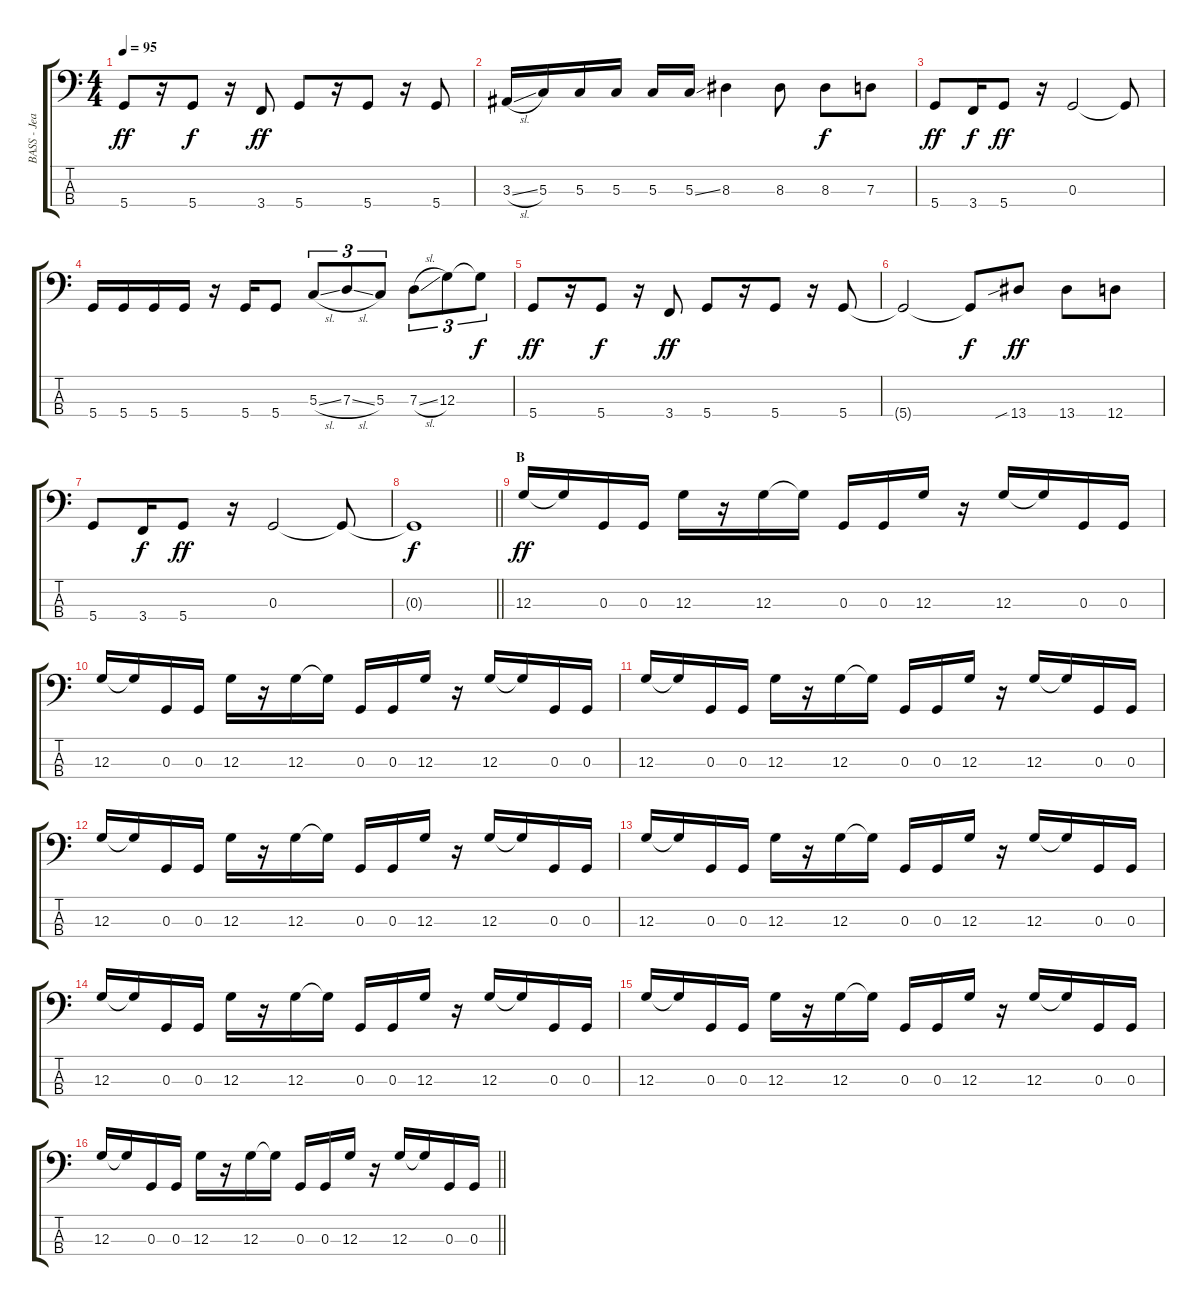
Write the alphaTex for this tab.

\track ("BASS - Jean Michel Labadie" "BASS - Jea") {instrument electricbasspick}
\staff {score tabs}
\tuning (F2 C2 G1 D1) {hide}
\ts (4 4)
\tempo 95
\clef f4
\ks c
5.4.8{dy ff} r.16 5.4.8{dy f} r.16 3.4.8{dy ff} 5.4.8 r.16 5.4.8 r.16 5.4.8 |
3.3{sl}.16 5.3.16 5.3.16 5.3.16 5.3.16 5.3{ss}.16 8.3.4 8.3.8 8.3.8{dy f} 7.3.8 |
5.4.8{dy ff} 3.4.16{dy f} 5.4.8{dy ff} r.16 0.3.2 0.3{t}.8 |
5.4.16 5.4.16 5.4.16 5.4.16 r.16 5.4.16 5.4.8 5.3{sl}.8{tu (3 2)} 7.3{sl}.8{tu (3 2)} 5.3.8{tu (3 2)} 7.3{sl}.8{tu (3 2)} 12.3.8{tu (3 2)} 12.3{t}.8{tu (3 2) dy f} |
5.4.8{dy ff} r.16 5.4.8{dy f} r.16 3.4.8{dy ff} 5.4.8 r.16 5.4.8 r.16 5.4.8 |
5.4{t}.2 5.4{t}.8{dy f} 13.4{sib}.8{dy ff} 13.4.8 12.4.8 |
5.4.8 3.4.16{dy f} 5.4.8{dy ff} r.16 0.3.2 0.3{t}.8 |
\barLineRight lightlight
0.3{t}.1{dy f} |
\section ("" "B")
12.3.16{dy ff} 12.3{t}.16 0.3.16 0.3.16 12.3.16 r.16 12.3.16 12.3{t}.16 0.3.16 0.3.16 12.3.16 r.16 12.3.16 12.3{t}.16 0.3.16 0.3.16 |
12.3.16 12.3{t}.16 0.3.16 0.3.16 12.3.16 r.16 12.3.16 12.3{t}.16 0.3.16 0.3.16 12.3.16 r.16 12.3.16 12.3{t}.16 0.3.16 0.3.16 |
12.3.16 12.3{t}.16 0.3.16 0.3.16 12.3.16 r.16 12.3.16 12.3{t}.16 0.3.16 0.3.16 12.3.16 r.16 12.3.16 12.3{t}.16 0.3.16 0.3.16 |
12.3.16 12.3{t}.16 0.3.16 0.3.16 12.3.16 r.16 12.3.16 12.3{t}.16 0.3.16 0.3.16 12.3.16 r.16 12.3.16 12.3{t}.16 0.3.16 0.3.16 |
12.3.16 12.3{t}.16 0.3.16 0.3.16 12.3.16 r.16 12.3.16 12.3{t}.16 0.3.16 0.3.16 12.3.16 r.16 12.3.16 12.3{t}.16 0.3.16 0.3.16 |
12.3.16 12.3{t}.16 0.3.16 0.3.16 12.3.16 r.16 12.3.16 12.3{t}.16 0.3.16 0.3.16 12.3.16 r.16 12.3.16 12.3{t}.16 0.3.16 0.3.16 |
12.3.16 12.3{t}.16 0.3.16 0.3.16 12.3.16 r.16 12.3.16 12.3{t}.16 0.3.16 0.3.16 12.3.16 r.16 12.3.16 12.3{t}.16 0.3.16 0.3.16 |
\barLineRight lightlight
12.3.16 12.3{t}.16 0.3.16 0.3.16 12.3.16 r.16 12.3.16 12.3{t}.16 0.3.16 0.3.16 12.3.16 r.16 12.3.16 12.3{t}.16 0.3.16 0.3.16
